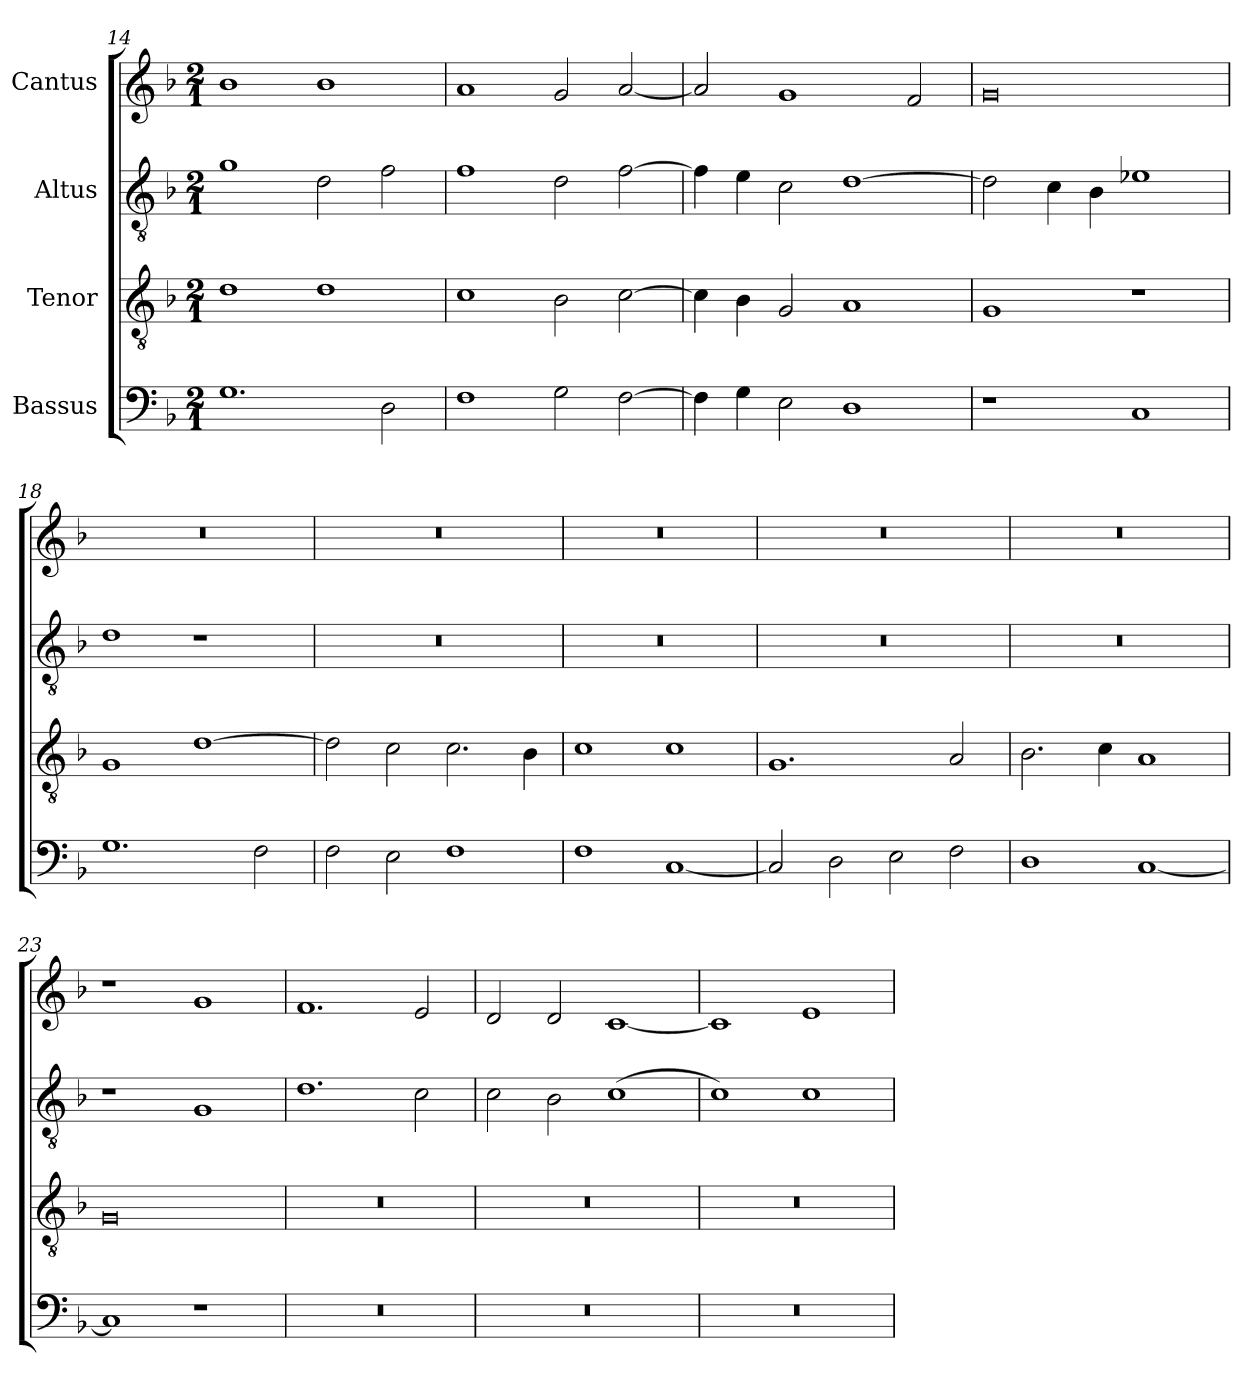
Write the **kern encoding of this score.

**kern	**kern	**kern	**kern
*part4	*part3	*part2	*part1
*staff4	*staff3	*staff2	*staff1
*I"Bassus	*I"Tenor	*I"Altus	*I"Cantus
*clefF4	*clefGv2	*clefGv2	*clefG2
*	*ITrd7c12	*ITrd7c12	*
*k[b-]	*k[b-]	*k[b-]	*k[b-]
*F:	*F:	*F:	*F:
*M2/1	*M2/1	*M2/1	*M2/1
=14	=14	=14	=14
1.Gi	1Di	1Gi	1b-i
.	1Di	2Di\	1b-i
2Di\	.	2Fi\	.
=15	=15	=15	=15
1Fi	1Ci	1Fi	1ai
2Gi\	2BB-i\	2Di\	2gi/
[>2Fi\	[>2Ci\	[>2Fi\	[<2ai/
=16	=16	=16	=16
4Fi\]	4Ci\]	4Fi\]	2ai/]
4Gi\	4BB-i\	4Ei\	.
2Ei\	2GGi/	2Ci\	1gi
1Di	1AAi	[>1Di	.
.	.	.	2fi/
=17	=17	=17	=17
1r	1GGi	2Di\]	0gi
.	.	4Ci\	.
.	.	4BB-i\	.
1Ci	1r	1E-Xi	.
=18	=18	=18	=18
!	!	!	!LO:N:vis=1
1.Gi	1GGi	1Di	0r
.	[>1Di	1r	.
2Fi\	.	.	.
!!LO:LB:g=z
=19	=19	=19	=19
!	!	!LO:N:vis=1	!LO:N:vis=1
2Fi\	2Di\]	0r	0r
2Ei\	2Ci\	.	.
1Fi	2.Ci\	.	.
.	4BB-i\	.	.
=20	=20	=20	=20
!	!	!LO:N:vis=1	!LO:N:vis=1
1Fi	1Ci	0r	0r
[<1Ci	1Ci	.	.
=21	=21	=21	=21
!	!	!LO:N:vis=1	!LO:N:vis=1
2Ci/]	1.GGi	0r	0r
2Di\	.	.	.
2Ei\	.	.	.
2Fi\	2AAi/	.	.
=22	=22	=22	=22
!	!	!LO:N:vis=1	!LO:N:vis=1
1Di	2.BB-i\	0r	0r
.	4Ci\	.	.
[<1Ci	1AAi	.	.
=23	=23	=23	=23
1Ci]	0GGi	1r	1r
1r	.	1GGi	1gi
=24	=24	=24	=24
!LO:N:vis=1	!LO:N:vis=1	!	!
0r	0r	1.Di	1.fi
.	.	2Ci\	2ei/
!!LO:LB:g=z
=25	=25	=25	=25
!LO:N:vis=1	!LO:N:vis=1	!	!
0r	0r	2Ci\	2di/
.	.	2BB-i\	2di/
.	.	(1Ci	[<1ci
=26	=26	=26	=26
!LO:N:vis=1	!LO:N:vis=1	!	!
0r	0r	1Ci)	1ci]
.	.	1Ci	1ei
=	=	=	=
*-	*-	*-	*-
